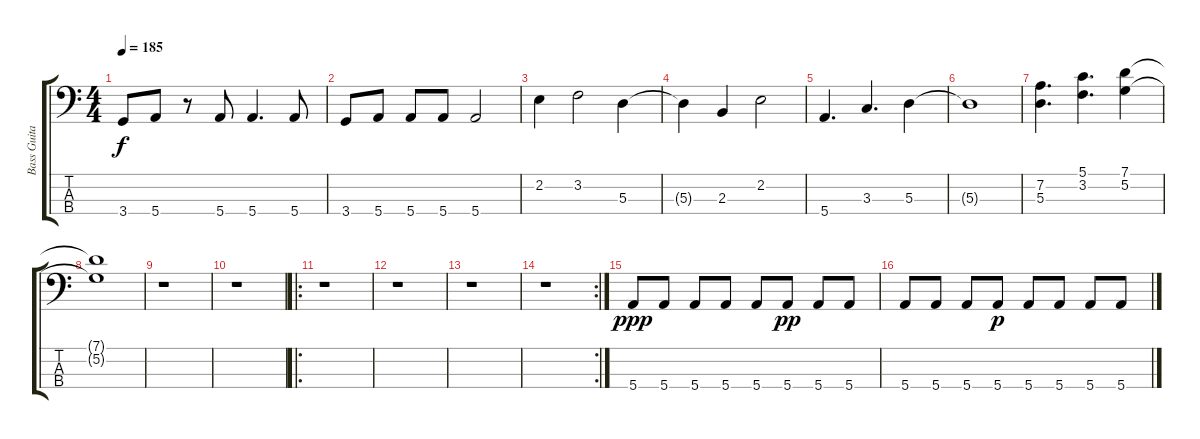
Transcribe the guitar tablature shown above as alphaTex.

\track ("Bass Guitar" "Bass Guita") {instrument electricbassfinger}
\staff {score tabs}
\tuning (G2 D2 A1 E1) {hide}
\ts (4 4)
\tempo 185
\clef f4
\ks c
3.4.8{dy f} 5.4.8 r.8 5.4.8 5.4.4{d} 5.4.8 |
3.4.8 5.4.8 5.4.8 5.4.8 5.4.2 |
2.2.4 3.2.2 5.3.4 |
5.3{t}.4 2.3.4 2.2.2 |
5.4.4{d} 3.3.4{d} 5.3.4 |
5.3{t}.1 |
(7.2 5.3).4{d} (5.1 3.2).4{d} (7.1 5.2).4 |
(7.1{t} 5.2{t}).1 |
r.1 |
r.1 |
\ro
r.1 |
r.1 |
r.1 |
\rc 2
r.1 |
5.4.8{dy ppp} 5.4.8 5.4.8 5.4.8 5.4.8 5.4.8{dy pp} 5.4.8 5.4.8 |
5.4.8 5.4.8 5.4.8 5.4.8{dy p} 5.4.8 5.4.8 5.4.8 5.4.8
